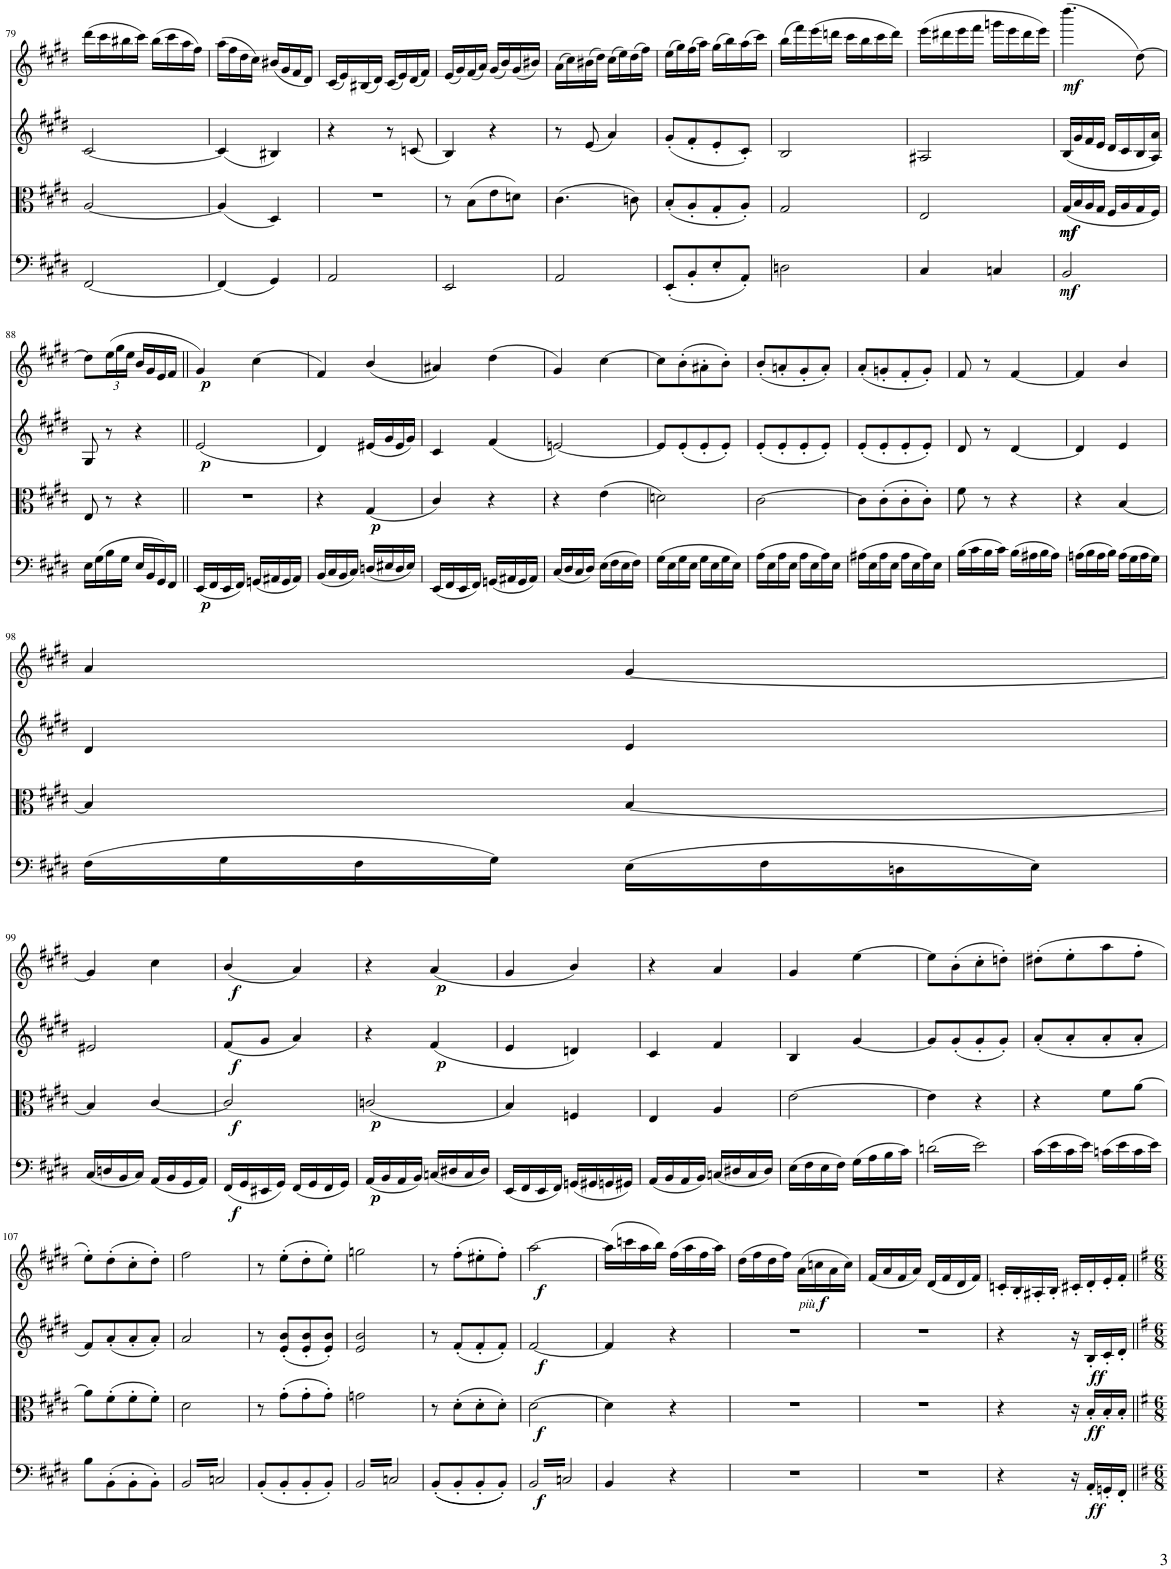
**kern	**dynam	**kern	**dynam	**kern	**dynam	**kern	**dynam
*part4	*part4	*part3	*part3	*part2	*part2	*part1	*part1
*staff4	*staff4	*staff3	*staff3	*staff2	*staff2	*staff1	*staff1
*I"Piano	*	*I"Piano	*	*I"Piano	*	*I"Piano	*
*I'Pno	*	*I'Pno	*	*I'Pno	*	*I'Pno	*
!!LO:PB:g=z
*clefF4	*	*clefC3	*	*clefG2	*	*clefG2	*
*k[f#c#g#d#]	*	*k[f#c#g#d#]	*	*k[f#c#g#d#]	*	*k[f#c#g#d#]	*
*M2/4	*	*M2/4	*	*M2/4	*	*M2/4	*
=79	=79	=79	=79	=79	=79	=79	=79
[2FF#/	.	[2A/	.	[2c#/	.	(16ddd#\LL	.
.	.	.	.	.	.	16ccc#\	.
.	.	.	.	.	.	16bb#X\	.
.	.	.	.	.	.	16ccc#\JJ)	.
.	.	.	.	.	.	(16bb#\LL	.
.	.	.	.	.	.	16ccc#\	.
.	.	.	.	.	.	16aa\	.
.	.	.	.	.	.	16ff#\JJ)	.
=80	=80	=80	=80	=80	=80	=80	=80
(4FF#/]	.	(4A/]	.	(4c#/]	.	(16aa\LL	.
.	.	.	.	.	.	16ff#\	.
.	.	.	.	.	.	16dd#\	.
.	.	.	.	.	.	16cc#\JJ)	.
4GG#/)	.	4D#/)	.	4B#X/)	.	(16b#X/LL	.
.	.	.	.	.	.	16g#/	.
.	.	.	.	.	.	16f#/	.
.	.	.	.	.	.	16d#/JJ)	.
=81	=81	=81	=81	=81	=81	=81	=81
2AA/	.	2r	.	4r	.	(16c#/LL	.
.	.	.	.	.	.	16e/)	.
.	.	.	.	.	.	(16B#X/	.
.	.	.	.	.	.	16d#/JJ)	.
.	.	.	.	8r	.	(16c#/LL	.
.	.	.	.	.	.	16e/)	.
.	.	.	.	(8cn/	.	(16d#/	.
.	.	.	.	.	.	16f#/JJ)	.
=82	=82	=82	=82	=82	=82	=82	=82
2EE/	.	8r	.	4B/)	.	(16e/LL	.
.	.	.	.	.	.	16g#/)	.
.	.	(8B\L	.	.	.	(16f#/	.
.	.	.	.	.	.	16a/JJ)	.
.	.	8e\	.	4r	.	(16g#/LL	.
.	.	.	.	.	.	16b/)	.
.	.	8dn\J)	.	.	.	(16g#/	.
.	.	.	.	.	.	16b#X/JJ)	.
=83	=83	=83	=83	=83	=83	=83	=83
2AA/	.	(4.c#\	.	8r	.	(16a\LL	.
.	.	.	.	.	.	16cc#\)	.
.	.	.	.	(8e/	.	(16b#X\	.
.	.	.	.	.	.	16dd#\JJ)	.
.	.	.	.	4a/)	.	(16cc#\LL	.
.	.	.	.	.	.	16ee\)	.
.	.	8cn\)	.	.	.	(16dd#\	.
.	.	.	.	.	.	16ff#\JJ)	.
=84	=84	=84	=84	=84	=84	=84	=84
(8EE'/L	.	(8B'/L	.	(8g#'/L	.	(16ee\LL	.
.	.	.	.	.	.	16gg#\)	.
8BB'/	.	8A'/	.	8f#'/	.	(16ff#\	.
.	.	.	.	.	.	16aa\JJ)	.
8E'/	.	8G#'/	.	8e'/	.	(16gg#\LL	.
.	.	.	.	.	.	16bb\)	.
8AA'/J)	.	8A'/J)	.	8c#'/J)	.	(16aa\	.
.	.	.	.	.	.	16ccc#\JJ)	.
=85	=85	=85	=85	=85	=85	=85	=85
2Dn\	.	2G#/	.	2B/	.	(16bb\LL	.
.	.	.	.	.	.	16fff#\)	.
.	.	.	.	.	.	(16eee\	.
.	.	.	.	.	.	16dddn\JJ	.
.	.	.	.	.	.	16ccc#\LL	.
.	.	.	.	.	.	16bb\	.
.	.	.	.	.	.	16ccc#\	.
.	.	.	.	.	.	16ddd\JJ)	.
=86	=86	=86	=86	=86	=86	=86	=86
4C#/	.	2E/	.	2A#X/	.	(16eee\LL	.
.	.	.	.	.	.	16ddd#X\	.
.	.	.	.	.	.	16eee\	.
.	.	.	.	.	.	16fff#\JJ	.
4Cn/	.	.	.	.	.	16gggn\LL	.
.	.	.	.	.	.	16eee\	.
.	.	.	.	.	.	16ddd#\	.
.	.	.	.	.	.	16eee\JJ)	.
=87	=87	=87	=87	=87	=87	=87	=87
!	!LO:DY:b	!	!LO:DY:b	!	!	!	!
!	!	!	!LO:DY:n=1:b	!	!	!	!LO:DY:b
2BB/	mf	(16G#/LL	mf mf	(16B/LL	.	(4.dddd#\	mf
.	.	16B/	.	16g#/	.	.	.
.	.	16A/	.	16f#/	.	.	.
.	.	16G#/JJ	.	16e/JJ	.	.	.
.	.	16F#/LL	.	16d#/LL	.	.	.
.	.	16A/	.	16c#/	.	.	.
.	.	16G#/	.	16B/	.	[8dd#\)	.
.	.	16F#/JJ)	.	16A/ 16a/JJ)	.	.	.
!!LO:LB:g=z
=88	=88	=88	=88	=88	=88	=88	=88
16E\LL	.	8E/	.	8G#/	.	8dd#\L]	.
(16G#\	.	.	.	.	.	.	.
*	*	*	*	*	*	*Xbrackettup	*
16B\	.	8r	.	8r	.	(24ee\L	.
.	.	.	.	.	.	24gg#\	.
16G#\JJ	.	.	.	.	.	.	.
.	.	.	.	.	.	24ee\JJ	.
16E/LL	.	4r	.	4r	.	16b/LL	.
16BB/	.	.	.	.	.	16g#/	.
16GG#/)	.	.	.	.	.	16e/	.
16FF#/JJ	.	.	.	.	.	16f#/JJ	.
=89||	=89||	=89||	=89||	=89||	=89||	=89||	=89||
!	!LO:DY:b	!	!	!	!LO:DY:b	!	!LO:DY:b
(16EE/LL	p	2r	.	(2e/	p	4g#/)	p
16FF#/	.	.	.	.	.	.	.
16EE/	.	.	.	.	.	.	.
16FF#/JJ)	.	.	.	.	.	.	.
(16GGn/LL	.	.	.	.	.	(4cc#\	.
16AA#X/	.	.	.	.	.	.	.
16GG/	.	.	.	.	.	.	.
16AA#/JJ)	.	.	.	.	.	.	.
=90	=90	=90	=90	=90	=90	=90	=90
(16BB/LL	.	4r	.	4d#/)	.	4f#/)	.
16C#/	.	.	.	.	.	.	.
16BB/	.	.	.	.	.	.	.
16C#/JJ)	.	.	.	.	.	.	.
!	!	!	!LO:DY:b	!	!	!	!
(16Dn/LL	.	(4G#/	p	(16e#X/LL	.	(4b/	.
16E#X/	.	.	.	16g#/	.	.	.
16D/	.	.	.	16e#/	.	.	.
16E#/JJ)	.	.	.	16g#/JJ)	.	.	.
=91	=91	=91	=91	=91	=91	=91	=91
(16EE/LL	.	4c#/)	.	4c#/	.	4a#X/)	.
16FF#/	.	.	.	.	.	.	.
16EE/	.	.	.	.	.	.	.
16FF#/JJ)	.	.	.	.	.	.	.
(16GGn/LL	.	4r	.	(4f#/	.	(4dd#\	.
16AA#X/	.	.	.	.	.	.	.
16GG/	.	.	.	.	.	.	.
16AA#/JJ)	.	.	.	.	.	.	.
=92	=92	=92	=92	=92	=92	=92	=92
(16C#/LL	.	4r	.	[2en/)	.	4g#/)	.
16D#/	.	.	.	.	.	.	.
16C#/	.	.	.	.	.	.	.
16D#/JJ)	.	.	.	.	.	.	.
(16E\LL	.	(4e\	.	.	.	[4cc#\	.
16F#\	.	.	.	.	.	.	.
16E\	.	.	.	.	.	.	.
16F#\JJ)	.	.	.	.	.	.	.
=93	=93	=93	=93	=93	=93	=93	=93
(16G#\LL	.	2dn\)	.	8e/L]	.	8cc#\L]	.
16E\	.	.	.	.	.	.	.
16G#\	.	.	.	(8e'/	.	(8b'\	.
16E\JJ	.	.	.	.	.	.	.
16G#\LL	.	.	.	8e'/	.	8a#X'\	.
16E\	.	.	.	.	.	.	.
16G#\	.	.	.	8e'/J)	.	8b'\J)	.
16E\JJ)	.	.	.	.	.	.	.
=94	=94	=94	=94	=94	=94	=94	=94
(16A\LL	.	[2c#\	.	(8e'/L	.	(8b'/L	.
16E\	.	.	.	.	.	.	.
16A\	.	.	.	8e'/	.	8an'/	.
16E\JJ	.	.	.	.	.	.	.
16A\LL	.	.	.	8e'/	.	8g#'/	.
16E\	.	.	.	.	.	.	.
16A\)	.	.	.	8e'/J)	.	8a'/J)	.
16E\JJ	.	.	.	.	.	.	.
=95	=95	=95	=95	=95	=95	=95	=95
(16A#X\LL	.	8c#\L]	.	(8e'/L	.	(8a'/L	.
16E\	.	.	.	.	.	.	.
16A#\	.	(8c#'\	.	8e'/	.	8gn'/	.
16E\JJ	.	.	.	.	.	.	.
16A#\LL	.	8c#'\	.	8e'/	.	8f#'/	.
16E\	.	.	.	.	.	.	.
16A#\)	.	8c#'\J)	.	8e'/J)	.	8g'/J)	.
16E\JJ	.	.	.	.	.	.	.
=96	=96	=96	=96	=96	=96	=96	=96
(16B\LL	.	8f#\	.	8d#/	.	8f#/	.
16c#\	.	.	.	.	.	.	.
16B\	.	8r	.	8r	.	8r	.
16c#\JJ)	.	.	.	.	.	.	.
(16B\LL	.	4r	.	[4d#/	.	[4f#/	.
16A#X\	.	.	.	.	.	.	.
16B\	.	.	.	.	.	.	.
16A#\JJ)	.	.	.	.	.	.	.
=97	=97	=97	=97	=97	=97	=97	=97
(16An\LL	.	4r	.	4d#/]	.	4f#/]	.
16B\	.	.	.	.	.	.	.
16A\	.	.	.	.	.	.	.
16B\JJ)	.	.	.	.	.	.	.
(16A\LL	.	[4B/	.	4e/	.	4b/	.
16G#\	.	.	.	.	.	.	.
16A\	.	.	.	.	.	.	.
16G#\JJ)	.	.	.	.	.	.	.
!!LO:LB:g=z
=98	=98	=98	=98	=98	=98	=98	=98
(16F#\LL	.	4B/]	.	4d#/	.	4a/	.
16G#\	.	.	.	.	.	.	.
16F#\	.	.	.	.	.	.	.
16G#\JJ)	.	.	.	.	.	.	.
(16E\LL	.	[4B/	.	4e/	.	[4g#/	.
16F#\	.	.	.	.	.	.	.
16Dn\	.	.	.	.	.	.	.
16E\JJ)	.	.	.	.	.	.	.
!!LO:LB:g=z
=99	=99	=99	=99	=99	=99	=99	=99
(16C#/LL	.	4B/]	.	2e#X/	.	4g#/]	.
16Dn/	.	.	.	.	.	.	.
16BB/	.	.	.	.	.	.	.
16C#/JJ)	.	.	.	.	.	.	.
(16AA/LL	.	[4c#/	.	.	.	4cc#\	.
16BB/	.	.	.	.	.	.	.
16GG#/	.	.	.	.	.	.	.
16AA/JJ)	.	.	.	.	.	.	.
=100	=100	=100	=100	=100	=100	=100	=100
!	!LO:DY:b	!	!LO:DY:b	!	!LO:DY:b	!	!LO:DY:b
(16FF#/LL	f	2c#/]	f	(8f#/L	f	(4b/	f
16GG#/	.	.	.	.	.	.	.
16EE#X/	.	.	.	8g#/J	.	.	.
16GG#/JJ)	.	.	.	.	.	.	.
(16FF#/LL	.	.	.	4a/)	.	4a/)	.
16GG#/	.	.	.	.	.	.	.
16FF#/	.	.	.	.	.	.	.
16GG#/JJ)	.	.	.	.	.	.	.
=101	=101	=101	=101	=101	=101	=101	=101
!	!LO:DY:b	!	!LO:DY:b	!	!	!	!
(16AA/LL	p	(2cn/	p	4r	.	4r	.
16BB/	.	.	.	.	.	.	.
16AA/	.	.	.	.	.	.	.
16BB/JJ)	.	.	.	.	.	.	.
!	!	!	!	!	!LO:DY:b	!	!LO:DY:b
(16Cn/LL	.	.	.	(4f#/	p	(4a/	p
16D#X/	.	.	.	.	.	.	.
16C/	.	.	.	.	.	.	.
16D#/JJ)	.	.	.	.	.	.	.
=102	=102	=102	=102	=102	=102	=102	=102
(16EE/LL	.	4B/)	.	4e/	.	4g#/	.
16FF#/	.	.	.	.	.	.	.
16EE/	.	.	.	.	.	.	.
16FF#/JJ)	.	.	.	.	.	.	.
(16GGn/LL	.	4Fn/	.	4dn/)	.	4b/)	.
16GG#X/	.	.	.	.	.	.	.
16GGn/	.	.	.	.	.	.	.
16GG#X/JJ)	.	.	.	.	.	.	.
=103	=103	=103	=103	=103	=103	=103	=103
(16AA/LL	.	4E/	.	4c#/	.	4r	.
16BB/	.	.	.	.	.	.	.
16AA/	.	.	.	.	.	.	.
16BB/JJ)	.	.	.	.	.	.	.
(16Cn/LL	.	4A/	.	4f#/	.	4a/	.
16D#X/	.	.	.	.	.	.	.
16C/	.	.	.	.	.	.	.
16D#/JJ)	.	.	.	.	.	.	.
=104	=104	=104	=104	=104	=104	=104	=104
(16E\LL	.	[2e\	.	4B/	.	4g#/	.
16F#\	.	.	.	.	.	.	.
16E\	.	.	.	.	.	.	.
16F#\JJ)	.	.	.	.	.	.	.
(16G#\LL	.	.	.	[4g#/	.	[4ee\	.
16A\	.	.	.	.	.	.	.
16B\	.	.	.	.	.	.	.
16c#\JJ)	.	.	.	.	.	.	.
=105	=105	=105	=105	=105	=105	=105	=105
*tremolo	*	*	*	*	*	*	*
(32dn\LLL	.	4e\]	.	8g#/L]	.	8ee\L]	.
32e\)	.	.	.	.	.	.	.
32dn\	.	.	.	.	.	.	.
32e\)	.	.	.	.	.	.	.
32dn\	.	.	.	(8g#'/	.	(8b'\	.
32e\)	.	.	.	.	.	.	.
32dn\	.	.	.	.	.	.	.
32e\)	.	.	.	.	.	.	.
32dn\	.	4r	.	8g#'/	.	8cc#'\	.
32e\)	.	.	.	.	.	.	.
32dn\	.	.	.	.	.	.	.
32e\)	.	.	.	.	.	.	.
32dn\	.	.	.	8g#'/J)	.	8ddn'\J)	.
32e\)	.	.	.	.	.	.	.
32dn\	.	.	.	.	.	.	.
32e\)JJJ	.	.	.	.	.	.	.
*Xtremolo	*	*	*	*	*	*	*
=106	=106	=106	=106	=106	=106	=106	=106
(16c#\LL	.	4r	.	(8a'/L	.	(8dd#X'\L	.
.	.	.	.	.	.	.	.
16e\	.	.	.	.	.	.	.
.	.	.	.	.	.	.	.
16c#\	.	.	.	8a'/	.	8ee'\	.
.	.	.	.	.	.	.	.
16e\JJ)	.	.	.	.	.	.	.
.	.	.	.	.	.	.	.
(16cn\LL	.	8f#\L	.	8a'/	.	8aa\	.
16e\	.	.	.	.	.	.	.
16c\	.	[8a\J	.	8a'/J	.	8ff#'\J	.
16e\JJ)	.	.	.	.	.	.	.
!!LO:LB:g=z
=107	=107	=107	=107	=107	=107	=107	=107
8B\L	.	8a\L]	.	8f#/L)	.	8ee'\L)	.
(8BB'\	.	(8f#'\	.	(8a'/	.	(8dd#'\	.
8BB'\	.	8f#'\	.	8a'/	.	8cc#'\	.
8BB'\J)	.	8f#'\J)	.	8a'/J)	.	8dd#'\J)	.
=108	=108	=108	=108	=108	=108	=108	=108
*tremolo	*	*	*	*	*	*	*
32BB/LLL	.	2d#\	.	2a/	.	2ff#\	.
32Cn/	.	.	.	.	.	.	.
32BB/	.	.	.	.	.	.	.
32Cn/	.	.	.	.	.	.	.
32BB/	.	.	.	.	.	.	.
32Cn/	.	.	.	.	.	.	.
32BB/	.	.	.	.	.	.	.
32Cn/	.	.	.	.	.	.	.
32BB/	.	.	.	.	.	.	.
32Cn/	.	.	.	.	.	.	.
32BB/	.	.	.	.	.	.	.
32Cn/	.	.	.	.	.	.	.
32BB/	.	.	.	.	.	.	.
32Cn/	.	.	.	.	.	.	.
32BB/	.	.	.	.	.	.	.
32Cn/JJJ	.	.	.	.	.	.	.
*Xtremolo	*	*	*	*	*	*	*
=109	=109	=109	=109	=109	=109	=109	=109
(8BB'/L	.	8r	.	8r	.	8r	.
.	.	.	.	.	.	.	.
.	.	.	.	.	.	.	.
.	.	.	.	.	.	.	.
8BB'/	.	(8g#'\L	.	(8e/' 8b/'L	.	(8ee'\L	.
.	.	.	.	.	.	.	.
.	.	.	.	.	.	.	.
.	.	.	.	.	.	.	.
8BB'/	.	8g#'\	.	8e/' 8b/'	.	8dd#'\	.
8BB'/J)	.	8g#'\J)	.	8e/' 8b/'J)	.	8ee'\J)	.
=110	=110	=110	=110	=110	=110	=110	=110
*tremolo	*	*	*	*	*	*	*
32BB/LLL	.	2gn\	.	2e/ 2b/	.	2ggn\	.
32Cn/	.	.	.	.	.	.	.
32BB/	.	.	.	.	.	.	.
32Cn/	.	.	.	.	.	.	.
32BB/	.	.	.	.	.	.	.
32Cn/	.	.	.	.	.	.	.
32BB/	.	.	.	.	.	.	.
32Cn/	.	.	.	.	.	.	.
32BB/	.	.	.	.	.	.	.
32Cn/	.	.	.	.	.	.	.
32BB/	.	.	.	.	.	.	.
32Cn/	.	.	.	.	.	.	.
32BB/	.	.	.	.	.	.	.
32Cn/	.	.	.	.	.	.	.
32BB/	.	.	.	.	.	.	.
32Cn/JJJ	.	.	.	.	.	.	.
*Xtremolo	*	*	*	*	*	*	*
=111	=111	=111	=111	=111	=111	=111	=111
((8BB'/L	.	8r	.	8r	.	8r	.
.	.	.	.	.	.	.	.
.	.	.	.	.	.	.	.
.	.	.	.	.	.	.	.
8BB'/	.	(8d#'\L	.	(8f#'/L	.	(8ff#'\L	.
.	.	.	.	.	.	.	.
.	.	.	.	.	.	.	.
.	.	.	.	.	.	.	.
8BB'/	.	8d#'\	.	8f#'/	.	8ee#X'\	.
8BB'/J))	.	8d#'\J)	.	8f#'/J)	.	8ff#'\J)	.
=112	=112	=112	=112	=112	=112	=112	=112
!	!LO:DY:b	!	!LO:DY:b	!	!LO:DY:b	!	!LO:DY:b
*tremolo	*	*	*	*	*	*	*
32BB/LLL	f	[2d#\	f	[2f#/	f	[2aa\	f
32Cn/	.	.	.	.	.	.	.
32BB/	.	.	.	.	.	.	.
32Cn/	.	.	.	.	.	.	.
32BB/	.	.	.	.	.	.	.
32Cn/	.	.	.	.	.	.	.
32BB/	.	.	.	.	.	.	.
32Cn/	.	.	.	.	.	.	.
32BB/	.	.	.	.	.	.	.
32Cn/	.	.	.	.	.	.	.
32BB/	.	.	.	.	.	.	.
32Cn/	.	.	.	.	.	.	.
32BB/	.	.	.	.	.	.	.
32Cn/	.	.	.	.	.	.	.
32BB/	.	.	.	.	.	.	.
32Cn/JJJ	.	.	.	.	.	.	.
*Xtremolo	*	*	*	*	*	*	*
=113	=113	=113	=113	=113	=113	=113	=113
4BB/	.	4d#\]	.	4f#/]	.	(16aa\LL]	.
.	.	.	.	.	.	.	.
.	.	.	.	.	.	16cccn\	.
.	.	.	.	.	.	.	.
.	.	.	.	.	.	16aa\	.
.	.	.	.	.	.	.	.
.	.	.	.	.	.	16bb\JJ)	.
.	.	.	.	.	.	.	.
4r	.	4r	.	4r	.	(16ff#\LL	.
.	.	.	.	.	.	16aa\	.
.	.	.	.	.	.	16ff#\	.
.	.	.	.	.	.	16aa\JJ)	.
=114	=114	=114	=114	=114	=114	=114	=114
2r	.	2r	.	2r	.	(16dd#\LL	.
.	.	.	.	.	.	16ff#\	.
.	.	.	.	.	.	16dd#\	.
.	.	.	.	.	.	16ff#\JJ)	.
.	.	.	.	.	.	(16a\LL	.
!	!	!	!	!	!	!	!LO:DY:b
!	!	!	!	!	!	!	!LO:DY:n=1:b
.	.	.	.	.	.	16ccn\	other-dynamics f
.	.	.	.	.	.	16a\	.
.	.	.	.	.	.	16cc\JJ)	.
=115	=115	=115	=115	=115	=115	=115	=115
2r	.	2r	.	2r	.	(16f#/LL	.
.	.	.	.	.	.	16a/	.
.	.	.	.	.	.	16f#/	.
.	.	.	.	.	.	16a/JJ)	.
.	.	.	.	.	.	(16d#/LL	.
.	.	.	.	.	.	16f#/	.
.	.	.	.	.	.	16d#/	.
.	.	.	.	.	.	16f#/JJ)	.
=116	=116	=116	=116	=116	=116	=116	=116
4r	.	4r	.	4r	.	16cn'/LL	.
.	.	.	.	.	.	16B'/	.
.	.	.	.	.	.	16A#X'/	.
.	.	.	.	.	.	16B'/JJ	.
16r	.	16r	.	16r	.	16c#X'/LL	.
!	!LO:DY:b	!	!	!	!LO:DY:b	!	!
16AA'/LL	ff	16B'/LL	.	16B'/LL	ff	16d#'/	.
!	!	!	!LO:DY:b	!	!	!	!
16GGn'/	.	16B'/	ff	16c#'/	.	16e'/	.
16FF#'/JJ	.	16B'/JJ	.	16d#'/JJ	.	16f#'/JJ	.
=||	=||	=||	=||	=||	=||	=||	=||
*-	*-	*-	*-	*-	*-	*-	*-
